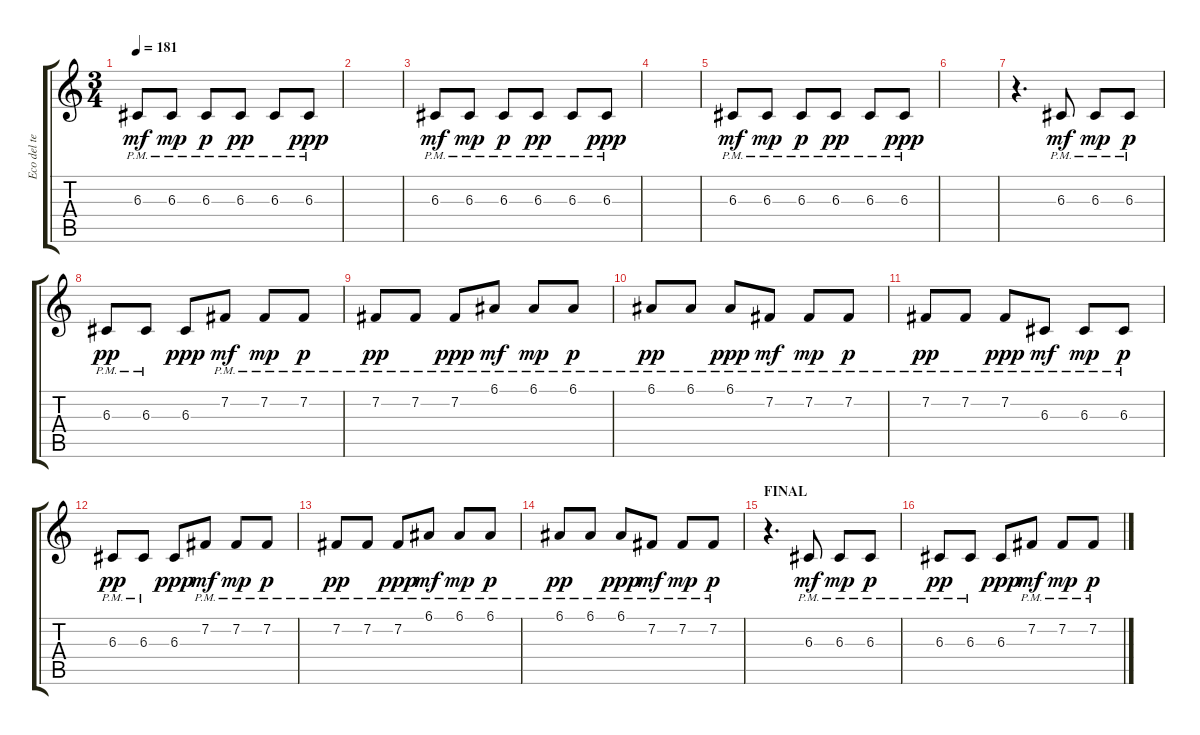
\track ("Eco del teclado" "Eco del te") {instrument lead1square}
\staff {score tabs}
\tuning (E4 B3 G3 D3 A2 E2) {hide}
\ts (3 4)
\tempo 181
\clef g2
\ks c
6.3{pm}.8{dy mf} 6.3{pm}.8{dy mp} 6.3{pm}.8{dy p} 6.3{pm}.8{dy pp} 6.3{pm}.8 6.3{pm}.8{dy ppp} |
|
6.3{pm}.8{dy mf} 6.3{pm}.8{dy mp} 6.3{pm}.8{dy p} 6.3{pm}.8{dy pp} 6.3{pm}.8 6.3{pm}.8{dy ppp} |
|
6.3{pm}.8{dy mf} 6.3{pm}.8{dy mp} 6.3{pm}.8{dy p} 6.3{pm}.8{dy pp} 6.3{pm}.8 6.3{pm}.8{dy ppp} |
|
r.4{d volume 13} 6.3{pm}.8{dy mf} 6.3{pm}.8{dy mp} 6.3{pm}.8{dy p} |
6.3{pm}.8{dy pp} 6.3{pm}.8 6.3.8{dy ppp} 7.2{pm}.8{dy mf} 7.2{pm}.8{dy mp} 7.2{pm}.8{dy p} |
7.2{pm}.8{dy pp} 7.2{pm}.8 7.2{pm}.8{dy ppp} 6.1{pm}.8{dy mf} 6.1{pm}.8{dy mp} 6.1{pm}.8{dy p} |
6.1{pm}.8{dy pp} 6.1{pm}.8 6.1{pm}.8{dy ppp} 7.2{pm}.8{dy mf} 7.2{pm}.8{dy mp} 7.2{pm}.8{dy p} |
7.2{pm}.8{dy pp} 7.2{pm}.8 7.2{pm}.8{dy ppp} 6.3{pm}.8{dy mf} 6.3{pm}.8{dy mp} 6.3{pm}.8{dy p} |
6.3{pm}.8{dy pp} 6.3{pm}.8 6.3.8{dy ppp} 7.2{pm}.8{dy mf} 7.2{pm}.8{dy mp} 7.2{pm}.8{dy p} |
7.2{pm}.8{dy pp} 7.2{pm}.8 7.2{pm}.8{dy ppp} 6.1{pm}.8{dy mf} 6.1{pm}.8{dy mp} 6.1{pm}.8{dy p} |
6.1{pm}.8{dy pp} 6.1{pm}.8 6.1{pm}.8{dy ppp} 7.2{pm}.8{dy mf} 7.2{pm}.8{dy mp} 7.2{pm}.8{dy p} |
\section ("" "FINAL")
r.4{d} 6.3{pm}.8{dy mf} 6.3{pm}.8{dy mp} 6.3{pm}.8{dy p} |
6.3{pm}.8{dy pp} 6.3{pm}.8 6.3.8{dy ppp} 7.2{pm}.8{dy mf} 7.2{pm}.8{dy mp} 7.2{pm}.8{dy p}
